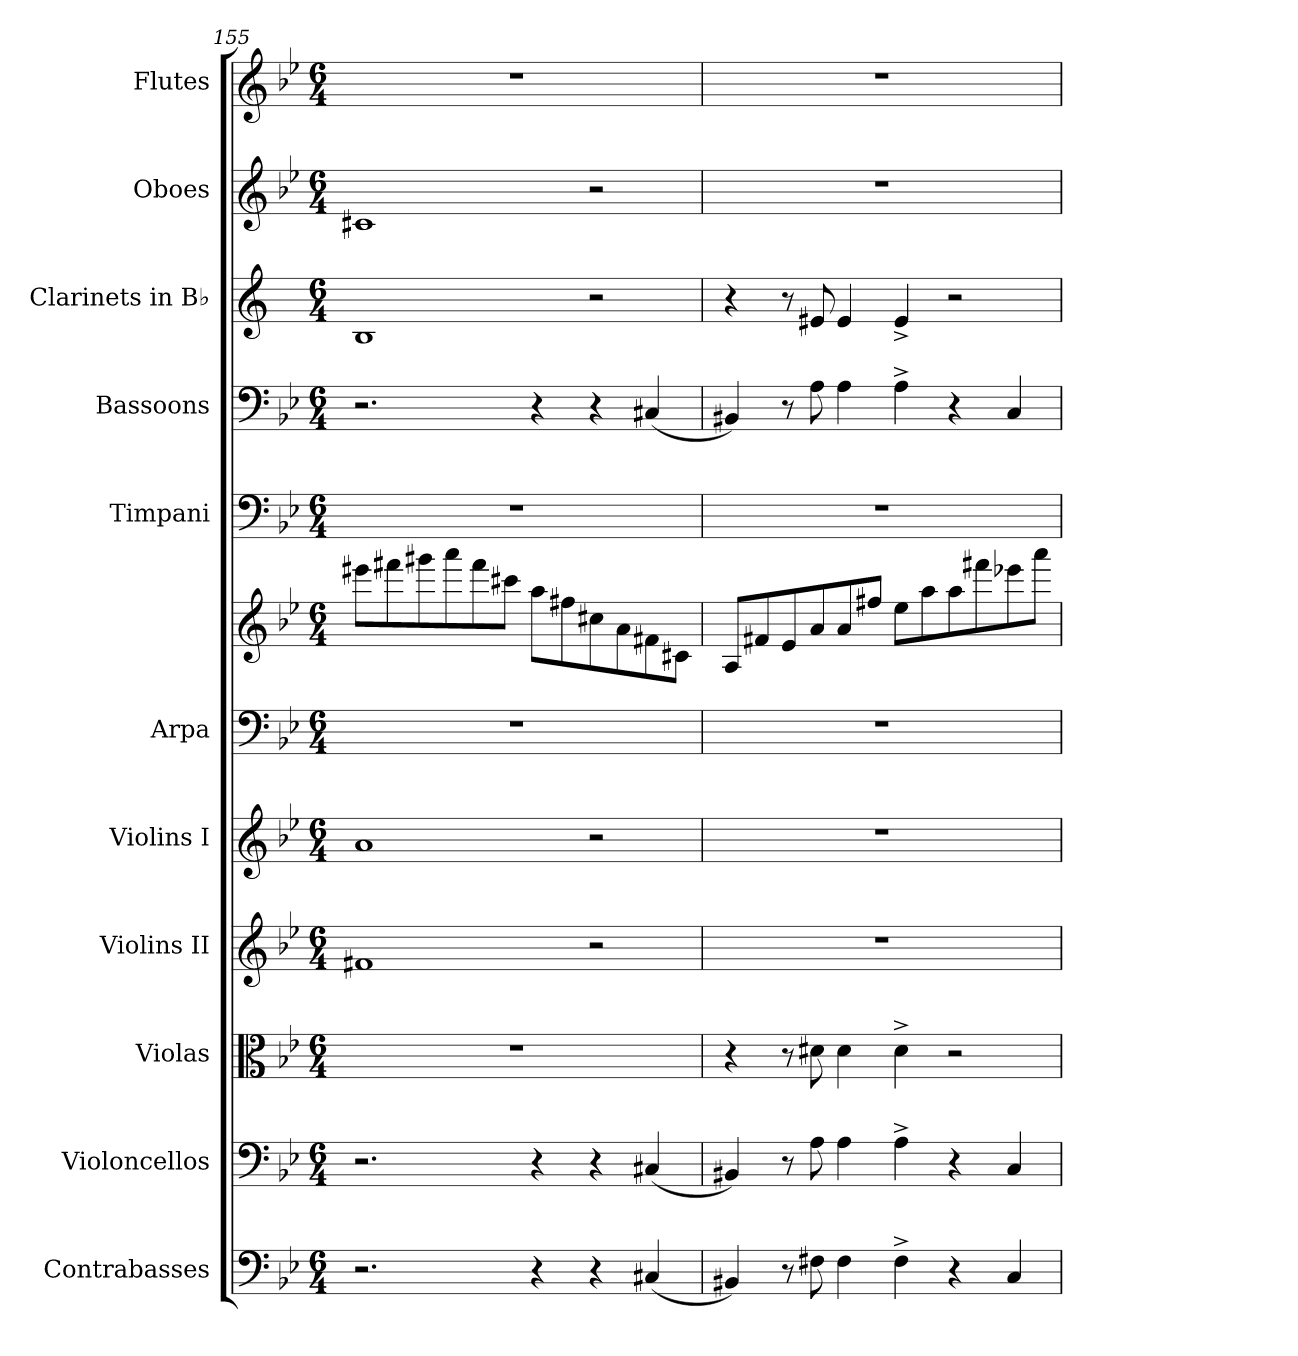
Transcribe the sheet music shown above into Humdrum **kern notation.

**kern	**kern	**kern	**kern	**kern	**kern	**kern	**kern	**kern	**kern	**kern	**kern
*part11	*part10	*part9	*part8	*part7	*part6	*part6	*part5	*part4	*part3	*part2	*part1
*staff12	*staff11	*staff10	*staff9	*staff8	*staff7	*staff6	*staff5	*staff4	*staff3	*staff2	*staff1
*I"Contrabasses	*I"Violoncellos	*I"Violas	*I"Violins II	*I"Violins I	*I"Arpa	*	*I"Timpani	*I"Bassoons	*I"Clarinets in B♭	*I"Oboes	*I"Flutes
*I'Cb.	*I'Vc.	*I'Vla.	*I'Vln. II	*I'Vln. I	*I'Arp.	*	*I'Timp.	*I'Bsn.	*	*I'Ob.	*I'Fl.
!!LO:PB:g=z
*clefF4	*clefF4	*clefC3	*clefG2	*clefG2	*clefF4	*clefG2	*clefF4	*clefF4	*clefG2	*clefG2	*clefG2
*ITrd7c12	*	*	*	*	*	*	*	*	*ITrd1c2	*	*
*k[b-e-]	*k[b-e-]	*k[b-e-]	*k[b-e-]	*k[b-e-]	*k[b-e-]	*k[b-e-]	*k[b-e-]	*k[b-e-]	*k[b-e-]	*k[b-e-]	*k[b-e-]
*M6/4	*M6/4	*M6/4	*M6/4	*M6/4	*M6/4	*M6/4	*M6/4	*M6/4	*M6/4	*M6/4	*M6/4
=155	=155	=155	=155	=155	=155	=155	=155	=155	=155	=155	=155
2.r	2.r	1.r	1f#X	1a	1.r	8eee#X\L	1.r	2.r	1A	1c#X	1.r
.	.	.	.	.	.	8fff#X\	.	.	.	.	.
.	.	.	.	.	.	8ggg#X\	.	.	.	.	.
.	.	.	.	.	.	8aaa\	.	.	.	.	.
.	.	.	.	.	.	8fff#\	.	.	.	.	.
.	.	.	.	.	.	8ccc#X\J	.	.	.	.	.
4r	4r	.	.	.	.	8aa\L	.	4r	.	.	.
.	.	.	.	.	.	8ff#X\	.	.	.	.	.
4r	4r	.	2r	2r	.	8cc#X\	.	4r	2r	2r	.
.	.	.	.	.	.	8a\	.	.	.	.	.
(<4CC#X/	(<4C#X/	.	.	.	.	8f#X\	.	(<4C#X/	.	.	.
.	.	.	.	.	.	8c#X\J	.	.	.	.	.
=156	=156	=156	=156	=156	=156	=156	=156	=156	=156	=156	=156
4BBB#X/)	4BB#X/)	4r	1.r	1.r	1.r	8A/L	1.r	4BB#X/)	4r	1.r	1.r
.	.	.	.	.	.	8f#X/	.	.	.	.	.
8r	8r	8r	.	.	.	8e-/	.	8r	8r	.	.
8FF#X\	8A\	8d#X\	.	.	.	8a/	.	8A\	8d#X/	.	.
4FF#\	4A\	4d#\	.	.	.	8a/	.	4A\	4d#/	.	.
.	.	.	.	.	.	8ff#X/J	.	.	.	.	.
4FF#^\	4A^\	4d#^\	.	.	.	8ee-\L	.	4A^\	4d#^/	.	.
.	.	.	.	.	.	8aa\	.	.	.	.	.
4r	4r	2r	.	.	.	8aa\	.	4r	2r	.	.
.	.	.	.	.	.	8fff#X\	.	.	.	.	.
4CC/	4C/	.	.	.	.	8eee-X\	.	4C/	.	.	.
.	.	.	.	.	.	8aaa\J	.	.	.	.	.
=	=	=	=	=	=	=	=	=	=	=	=
*-	*-	*-	*-	*-	*-	*-	*-	*-	*-	*-	*-
